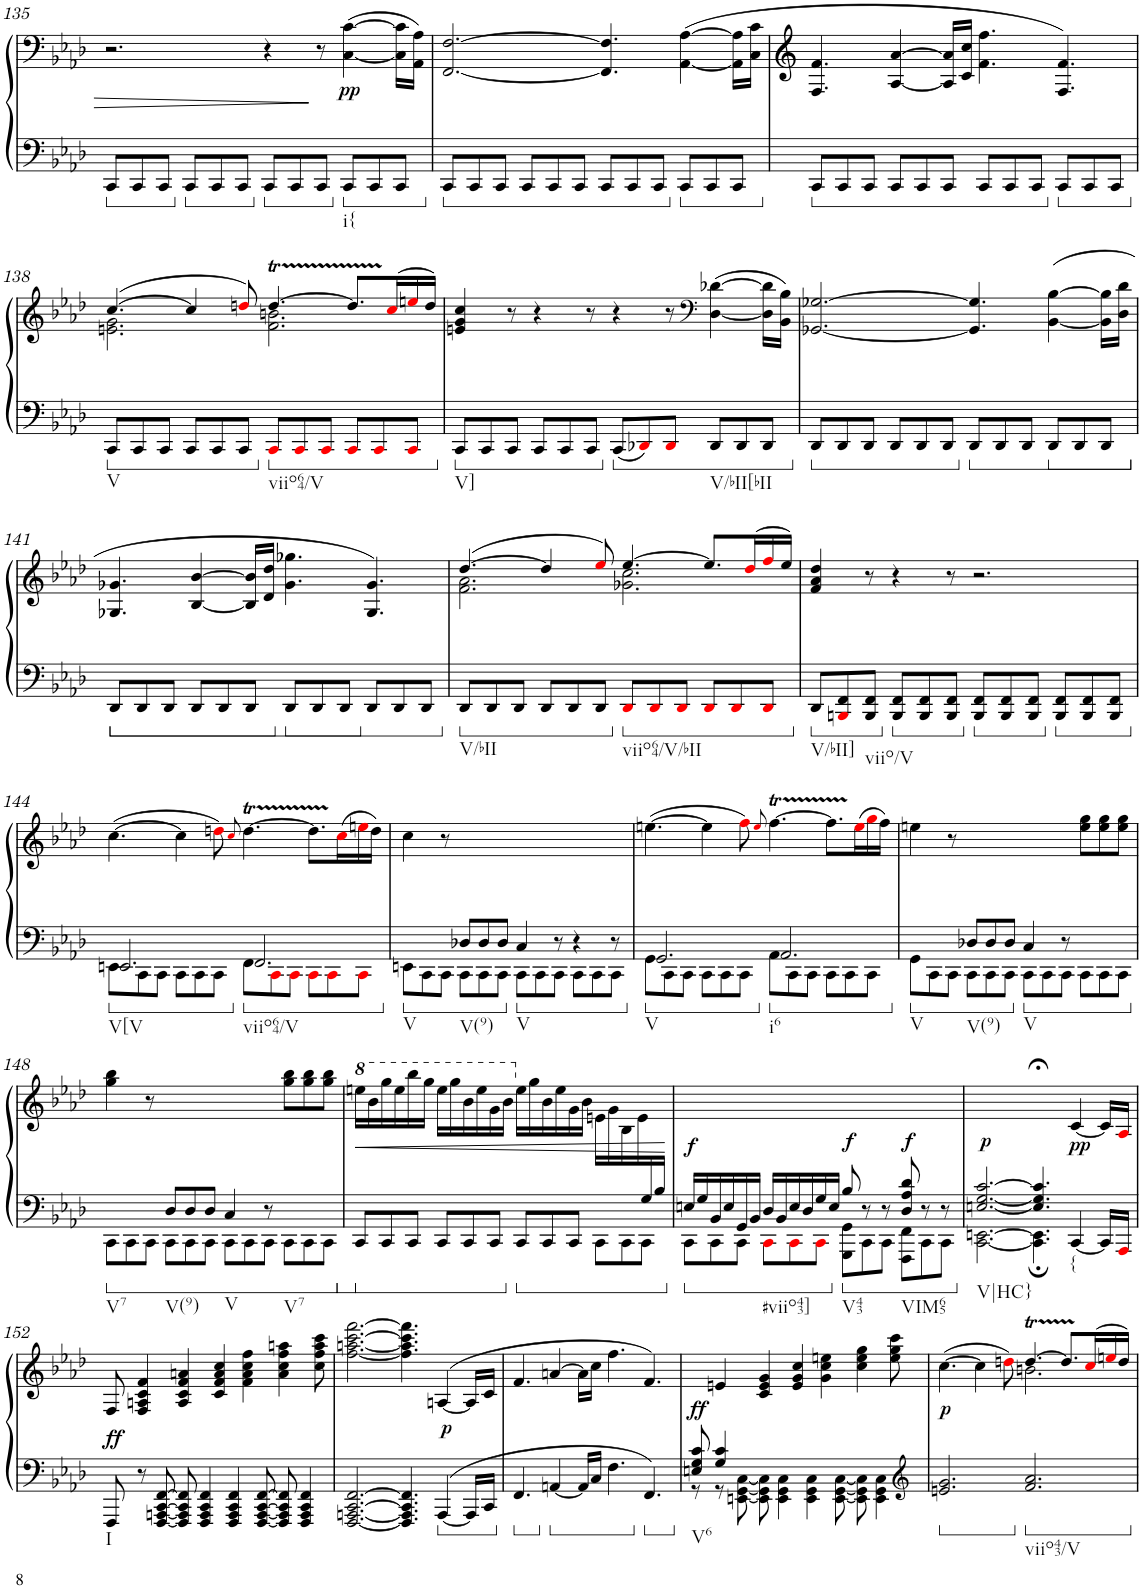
**kern	**kern	**dynam
*part1	*part1	*part1
*staff2	*staff1	*staff1/2
*I"Piano	*	*
*I'Pno.	*	*
!!LO:PB:g=z
*clefF4	*clefF4	*
*k[b-e-a-d-]	*k[b-e-a-d-]	*
*M12/8	*M12/8	*
=135	=135	=135
8CC/L	2.r	.
8CC/	.	.
8CC/J	.	.
8CC/L	.	.
8CC/	.	.
8CC/J	.	.
8CC/L	4r	.
8CC/	.	.
8CC/J	8r	.
!LO:TX:b:t=i{	!	!
!	!	!LO:DY:b
8CC/L	([4C\ [4c\	pp
8CC/	.	.
8CC/J	16C\] 16c\]LL	.
.	16AA-\ 16A-\JJ)	.
=136	=136	=136
8CC/L	[2.FF/ [2.F/	.
8CC/	.	.
8CC/J	.	.
8CC/L	.	.
8CC/	.	.
8CC/J	.	.
8CC/L	4.FF/] 4.F/]	.
8CC/	.	.
8CC/J	.	.
8CC/L	([4AA-\ [4A-\	.
8CC/	.	.
8CC/J	16AA-\] 16A-\]LL	.
.	16C\ 16c\JJ	.
=137	=137	=137
8CC/L	4.F/ 4.f/	.
8CC/	.	.
8CC/J	.	.
8CC/L	[4A-/ [4a-/	.
8CC/	.	.
8CC/J	16A-/] 16a-/]LL	.
.	16c/ 16cc/JJ	.
8CC/L	4.f\ 4.ff\	.
8CC/	.	.
8CC/J	.	.
8CC/L	4.F/ 4.f/)	.
8CC/	.	.
8CC/J	.	.
!!LO:LB:g=z
=138	=138	=138
*	*^	*
*	*	*^	*
!LO:TX:b:t=V	!	!	!	!
8CC/L	([4.cc/	2.en\ 2.g\	2.ryy	.
8CC/	.	.	.	.
8CC/J	.	.	.	.
8CC/L	4cc/]	.	.	.
8CC/	.	.	.	.
8CC/J	8ddni/)	.	.	.
!LO:TX:b:t=viio64/V	!	!	!	!
8CCi/L	[4.ddt/	2.f\ 2.bn\	2.ryy	.
8CCi/	.	.	.	.
8CCi/J	.	.	.	.
8CCi/L	8.ddTTT/L]	.	.	.
8CCi/	.	.	.	.
.	(16cci/L	.	.	.
8CCi/J	16eeni/	.	.	.
.	16dd/JJ)	.	.	.
*	*	*v	*v	*
=139	=139	=139	=139
!LO:TX:b:t=V]	!	!	!
8CC/L	4en/ 4g/ 4cc/	4ryy	.
8CC/	.	.	.
8CC/J	8r	8ryy	.
8CC/L	4r	4ryy	.
8CC/	.	.	.
8CC/J	8r	8ryy	.
8CC/L	4r	4ryy	.
8DD-Xi/	.	.	.
8DD-i/J	8r	8ryy	.
*	*clefF4	*	*
!LO:TX:b:t=V/bII[bII	!	!	!
8DD-/L	([4D-\ [4d-X\	4.ryy	.
8DD-/	.	.	.
8DD-/J	16D-\] 16d-\]LL	.	.
.	16BB-\ 16B-\JJ)	.	.
*	*v	*v	*
=140	=140	=140
8DD-/L	[2.GG-X/ [2.G-X/	.
8DD-/	.	.
8DD-/J	.	.
8DD-/L	.	.
8DD-/	.	.
8DD-/J	.	.
8DD-/L	4.GG-/] 4.G-/]	.
8DD-/	.	.
8DD-/J	.	.
8DD-/L	([4BB-\ [4B-\	.
8DD-/	.	.
8DD-/J	16BB-\] 16B-\]LL	.
.	16D-\ 16d-\JJ	.
!!LO:LB:g=z
=141	=141	=141
8DD-/L	4.G-X/ 4.g-X/	.
8DD-/	.	.
8DD-/J	.	.
8DD-/L	[4B-/ [4b-/	.
8DD-/	.	.
8DD-/J	16B-/] 16b-/]LL	.
.	16d-/ 16dd-/JJ	.
8DD-/L	4.g-\ 4.gg-X\	.
8DD-/	.	.
8DD-/J	.	.
8DD-/L	4.G-/ 4.g-/)	.
8DD-/	.	.
8DD-/J	.	.
=142	=142	=142
*	*^	*
*	*	*^	*
!LO:TX:b:t=V/bII	!	!	!	!
8DD-/L	([4.dd-/	2.f\ 2.a-\	2.ryy	.
8DD-/	.	.	.	.
8DD-/J	.	.	.	.
8DD-/L	4dd-/]	.	.	.
8DD-/	.	.	.	.
8DD-/J	8ee-i/)	.	.	.
!LO:TX:b:t=viio64/V/bII	!	!	!	!
8DD-i/L	[4.ee-/	2.g-X\ 2.cc\	2.ryy	.
8DD-i/	.	.	.	.
8DD-i/J	.	.	.	.
8DD-i/L	8.ee-/L]	.	.	.
8DD-i/	.	.	.	.
.	(16dd-i/L	.	.	.
8DD-i/J	16ffi/	.	.	.
.	16ee-/JJ)	.	.	.
*	*	*v	*v	*
=143	=143	=143	=143
!LO:TX:b:t=V/bII]	!	!	!
8DD-/L	4f/ 4a-/ 4dd-/	4ryy	.
8BBBni/ 8FF/	.	.	.
!LO:TX:b:t=viio/V	!	!	!
8BBB/ 8FF/J	8r	8ryy	.
8BBB/ 8FF/L	4r	4ryy	.
8BBB/ 8FF/	.	.	.
8BBB/ 8FF/J	8r	8ryy	.
8BBB/ 8FF/L	2.r	2.ryy	.
8BBB/ 8FF/	.	.	.
8BBB/ 8FF/J	.	.	.
8BBB/ 8FF/L	.	.	.
8BBB/ 8FF/	.	.	.
8BBB/ 8FF/J	.	.	.
!!LO:LB:g=z	!!
=144	=144	=144	=144
*^	*	*	*
!LO:TX:b:t=V[V	!	!	!	!
2.EEn/	8EE\L	([4.cc\	2.ryy	.
.	8CC\	.	.	.
.	8CC\J	.	.	.
.	8CC\L	4cc\]	.	.
.	8CC\	.	.	.
.	8CC\J	8ddni\)	.	.
.	.	8qcci/	.	.
!LO:TX:b:t=viio64/V	!	!	!	!
2.FF/	8FF\L	[4.ddt\	2.ryy	.
.	8CCi\	.	.	.
.	8CCi\J	.	.	.
.	8CCi\L	8.ddTTT\L]	.	.
.	8CCi\	.	.	.
.	.	(16cci\L	.	.
.	8CCi\J	16eeni\	.	.
.	.	16dd\JJ)	.	.
*	*	*v	*v	*
=145	=145	=145	=145
*	*^	*	*
!LO:TX:b:t=V	!	!	!	!
!LO:TX:b:t=V(9)	!	!	!	!
!LO:TX:b:t=V	!	!	!	!
4.ryy	1.ryy	8EEn\L	4cc\	.
.	.	8CC\	.	.
.	.	8CC\J	8r	.
8D-X/L	.	8CC\L	8ryy	.
8D-/	.	8CC\	.	.
8D-/J	.	8CC\J	.	.
4C/	.	8CC\L	.	.
.	.	8CC\	.	.
2ryy	.	8CC\J	8r	.
.	.	8CC\L	4r	.
.	.	8CC\	.	.
.	.	8CC\J	8r	.
=146	=146	=146	=146	=146
*	*	*	*^	*
!LO:TX:b:t=V	!	!	!	!	!
*	*v	*v	*	*	*
2.GG/	8GG\L	([4.een\	2.ryy	.
.	8CC\	.	.	.
.	8CC\J	.	.	.
.	8CC\L	4ee\]	.	.
.	8CC\	.	.	.
.	8CC\J	8ffi\)	.	.
.	.	8qeei/	.	.
!LO:TX:b:t=i6	!	!	!	!
2.AA-/	8AA-\L	[4.ffT\	2.ryy	.
.	8CC\	.	.	.
.	8CC\J	.	.	.
.	8CC\L	8.ffTTT\L]	.	.
.	8CC\	.	.	.
.	.	(16eei\L	.	.
.	8CC\J	16ggi\	.	.
.	.	16ff\JJ)	.	.
*	*	*v	*v	*
=147	=147	=147	=147
*	*^	*	*
!LO:TX:b:t=V	!	!	!	!
!LO:TX:b:t=V(9)	!	!	!	!
!LO:TX:b:t=V	!	!	!	!
4.ryy	1.ryy	8GG\L	4een\	.
.	.	8CC\	.	.
.	.	8CC\J	8r	.
8D-X/L	.	8CC\L	8ryy	.
8D-/	.	8CC\	.	.
8D-/J	.	8CC\J	.	.
4C/	.	8CC\L	.	.
.	.	8CC\	.	.
2ryy	.	8CC\J	8r	.
.	.	8CC\L	8ee\ 8gg\L	.
.	.	8CC\	8ee\ 8gg\	.
.	.	8CC\J	8ee\ 8gg\J	.
!!LO:LB:g=z
=148	=148	=148	=148	=148
!LO:TX:b:t=V7	!	!	!	!
4.ryy	8ryy	8CC\L	4gg\ 4bb-\	.
.	8ryy	8CC\	.	.
!	!LO:TX:b:t=V(9)	!	!	!
.	4ryy	8CC\J	8r	.
8D-/L	.	8CC\L	8ryy	.
!LO:TX:b:t=V	!	!	!	!
!LO:TX:b:t=V7	!	!	!	!
8D-/	1ryy	8CC\	.	.
8D-/J	.	8CC\J	.	.
4C/	.	8CC\L	.	.
.	.	8CC\	.	.
2ryy	.	8CC\J	8r	.
.	.	8CC\L	8gg\ 8bb-\L	.
.	.	8CC\	8gg\ 8bb-\	.
.	.	8CC\J	8gg\ 8bb-\J	.
*	*v	*v	*	*
=149	=149	=149	=149
*	*	*8va	*
4.ryy	8CC/L	16eeen\LL	.
!	!	!	!LO:HP:b
.	.	16bb-\	<
.	8CC/	16ggg\	.
.	.	16eee\	.
.	8CC/J	16bbb-\	.
.	.	16ggg\JJ	.
.	8CC/L	16eee\LL	.
.	.	16ggg\	.
.	8CC/	16bb-\	.
.	.	16eee\	.
.	8CC/J	16gg\	.
.	.	16bb-\JJ	.
*	*	*X8va	*
.	8CC/L	16ee\LL	.
.	.	16gg\	.
.	8CC/	16b-\	.
.	.	16ee\	.
.	8CC/J	16g\	.
.	.	16b-\JJ	.
.	8CC\L	16en\LL	.
.	.	16g\	.
.	8CC\	16B-\	.
.	.	16e\	.
16G/	8CC\J	8ryy	.
16B-/JJ	.	.	.
*v	*v	*	*
.	.	[
=150	=150	=150
*^	*	*
!	!	!	!LO:DY:b
16En/LL	8CC\L	2.ryy	f
16G/	.	.	.
16BB-/	8CC\	.	.
16E/	.	.	.
16GG/	8CC\J	.	.
16BB-/JJ	.	.	.
!LO:TX:b:t=#viio43]	!	!	!
16D-/LL	8CCi\L	.	.
16BB-/	.	.	.
16E/	8CCi\	.	.
16D-/	.	.	.
16G/	8CCi\J	.	.
16E/JJ	.	.	.
!LO:TX:b:t=V43	!	!	!
!	!	!	!LO:DY:b
8B-/	8GGG\ 8GG\L	8ryy	f
4ryy	8CC\	8r	.
.	8CC\J	8r	.
!LO:TX:b:t=VIM65	!	!	!
!	!	!	!LO:DY:b
8D-/ 8A-/ 8d-/	8FFF\ 8FF\L	8ryy	f
4ryy	8CC\	8r	.
.	8CC\J	8r	.
=151	=151	=151	=151
!LO:TX:b:t=V|HC}	!	!	!
!	!	!	!LO:DY:b
[2.En/ [2.G/ [2.c/	[2.CC\ [2.EEn\	8ryy	p
4.E/];< 4.G/];< 4.c/];<	4.CC\]; 4.EE\];	.	.
!LO:TX:b:t={	!	!	!
!	!	!	!LO:DY:b
4.ryy	[4CC/	[4c/	pp
.	16CC/LL]	16c/LL]	.
.	16AAA-i/JJ	16A-i/JJ	.
!!LO:LB:g=z
=152	=152	=152	=152
!LO:TX:b:t=I	!	!	!
!	!	!	!LO:DY:a=2
*v	*v	*	*
8FFF/	8F/	ff
8r	4F/ 4An/ 4c/ 4f/	.
[8FFF/ [8AAAn/ [8CC/ [8FF/	.	.
8FFF/] 8AAA/] 8CC/] 8FF/]	4A/ 4c/ 4f/ 4an/	.
4FFF/ 4AAA/ 4CC/ 4FF/	.	.
.	4c/ 4f/ 4a/ 4cc/	.
4FFF/ 4AAA/ 4CC/ 4FF/	.	.
.	4f\ 4a\ 4cc\ 4ff\	.
[8FFF/ [8AAA/ [8CC/ [8FF/	.	.
8FFF/] 8AAA/] 8CC/] 8FF/]	4a\ 4cc\ 4ff\ 4aan\	.
4FFF/ 4AAA/ 4CC/ 4FF/	.	.
.	8cc\ 8ff\ 8aa\ 8ccc\	.
=153	=153	=153
[2.FFF/ [2.AAAn/ [2.CC/ [2.FF/	[2.ff\ [2.aan\ [2.ccc\ [2.fff\	.
4.FFF/] 4.AAA/] 4.CC/] 4.FF/]	4.ff\] 4.aa\] 4.ccc\] 4.fff\]	.
!	!	!LO:DY:a=2
[4AAA/	(>[4An/	p
16AAA/LL]	16A/LL]	.
16CC/JJ	16c/JJ	.
=154	=154	=154
4.FF/	4.f/	.
[4AAn/	[4an/	.
16AA/LL]	16a\LL]	.
16C/JJ	16cc\JJ	.
4.F\	4.ff\	.
4.FF/	4.f/)	.
=155	=155	=155
*^	*	*
!LO:TX:b:t=V6	!	!	!
!	!	!	!LO:DY:b
8En/ 8G/ 8c/	8r	8ryy	ff
4G/ 4c/	8r	4en/	.
.	[8EEn\ [8GG\ [8C\	.	.
4ryy	8EE\] 8GG\] 8C\]	4c/ 4e/ 4g/	.
.	4EE\ 4GG\ 4C\	.	.
8ryy	.	4e/ 4g/ 4cc/	.
2.ryy	4EE\ 4GG\ 4C\	.	.
.	.	4g\ 4cc\ 4een\	.
.	[8EE\ [8GG\ [8C\	.	.
.	8EE\] 8GG\] 8C\]	4cc\ 4ee\ 4gg\	.
.	4EE\ 4GG\ 4C\	.	.
.	.	8ee\ 8gg\ 8ccc\	.
*clefG2	*	*	*
8ryy	8ryy	8ryy	.
=156	=156	=156	=156
*	*	*^	*
*	*	*	*^	*
!	!	!	!	!	!LO:DY:b
*v	*v	*	*	*	*
2.en/ 2.g/	(>[>4.cc\	2.ryy	2.ryy	p
.	4cc\]	.	.	.
.	8ddni\)	.	.	.
!LO:TX:b:t=viio43/V	!	!	!	!
2.f/ 2.a-/	[4.ddt/	2.bn\	2.ryy	.
.	8.ddTTT/L]	.	.	.
.	(16cci/L	.	.	.
.	16eeni/	.	.	.
.	16dd/JJ)	.	.	.
*	*v	*v	*v	*
=	=	=
*-	*-	*-
